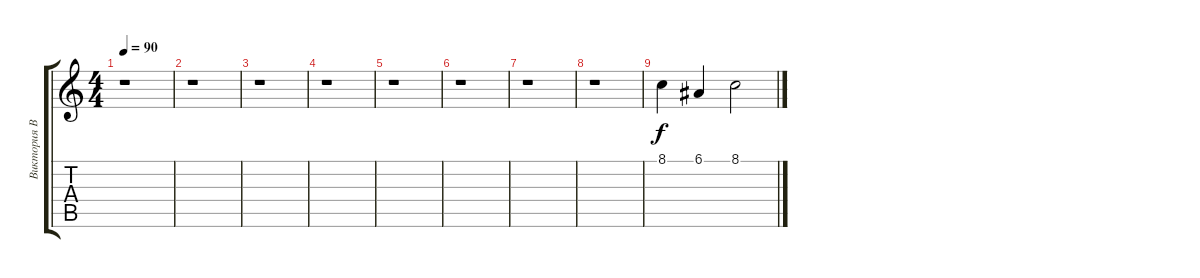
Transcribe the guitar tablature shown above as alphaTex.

\track ("Виктория Вилоган" "Виктория В") {instrument brightacousticpiano}
\staff {score tabs}
\tuning (E4 B3 G3 D3 A2 E2) {hide}
\ts (4 4)
\tempo 90
\clef g2
\ks c
r.1{dy f} |
r.1 |
r.1 |
r.1 |
r.1 |
r.1 |
r.1 |
r.1 |
8.1.4 6.1.4 8.1.2
